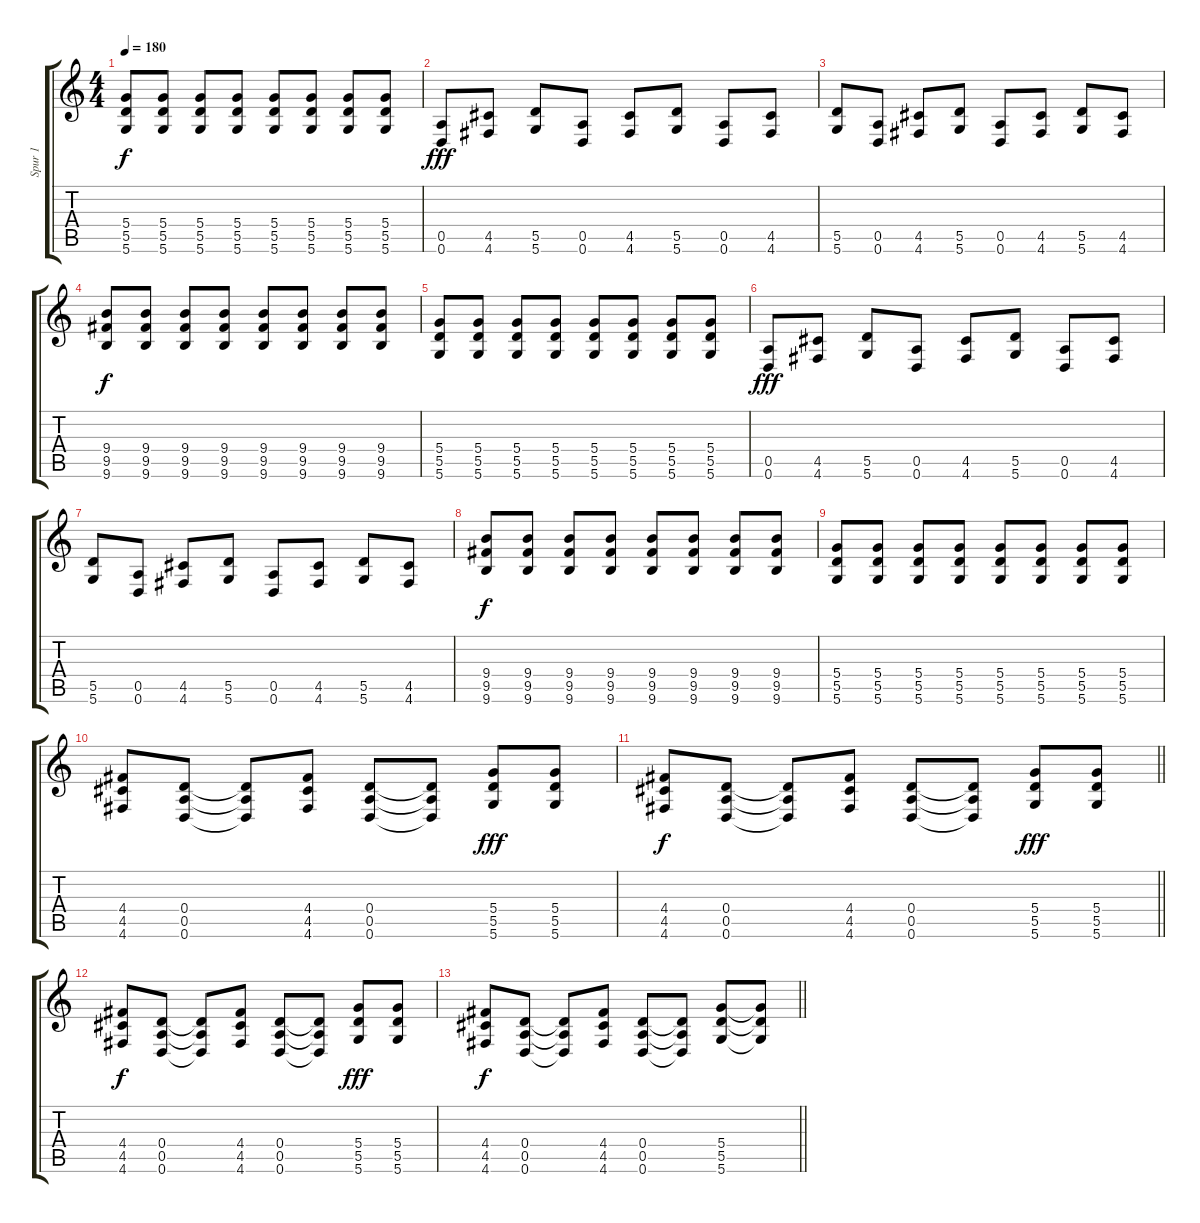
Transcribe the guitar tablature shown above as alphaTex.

\track ("Spur 1" "Spur 1") {instrument overdrivenguitar}
\staff {score tabs}
\tuning (E4 B3 G3 D3 A2 D2) {hide}
\ts (4 4)
\tempo 180
\clef g2
\ks c
(5.4 5.5 5.6).8{dy f} (5.4 5.5 5.6).8 (5.4 5.5 5.6).8 (5.4 5.5 5.6).8 (5.4 5.5 5.6).8 (5.4 5.5 5.6).8 (5.4 5.5 5.6).8 (5.4 5.5 5.6).8 |
(0.5 0.6).8{dy fff} (4.5 4.6).8 (5.5 5.6).8 (0.5 0.6).8 (4.5 4.6).8 (5.5 5.6).8 (0.5 0.6).8 (4.5 4.6).8 |
(5.5 5.6).8 (0.5 0.6).8 (4.5 4.6).8 (5.5 5.6).8 (0.5 0.6).8 (4.5 4.6).8 (5.5 5.6).8 (4.5 4.6).8 |
(9.4 9.5 9.6).8{dy f} (9.4 9.5 9.6).8 (9.4 9.5 9.6).8 (9.4 9.5 9.6).8 (9.4 9.5 9.6).8 (9.4 9.5 9.6).8 (9.4 9.5 9.6).8 (9.4 9.5 9.6).8 |
(5.4 5.5 5.6).8 (5.4 5.5 5.6).8 (5.4 5.5 5.6).8 (5.4 5.5 5.6).8 (5.4 5.5 5.6).8 (5.4 5.5 5.6).8 (5.4 5.5 5.6).8 (5.4 5.5 5.6).8 |
(0.5 0.6).8{dy fff} (4.5 4.6).8 (5.5 5.6).8 (0.5 0.6).8 (4.5 4.6).8 (5.5 5.6).8 (0.5 0.6).8 (4.5 4.6).8 |
(5.5 5.6).8 (0.5 0.6).8 (4.5 4.6).8 (5.5 5.6).8 (0.5 0.6).8 (4.5 4.6).8 (5.5 5.6).8 (4.5 4.6).8 |
(9.4 9.5 9.6).8{dy f} (9.4 9.5 9.6).8 (9.4 9.5 9.6).8 (9.4 9.5 9.6).8 (9.4 9.5 9.6).8 (9.4 9.5 9.6).8 (9.4 9.5 9.6).8 (9.4 9.5 9.6).8 |
(5.4 5.5 5.6).8 (5.4 5.5 5.6).8 (5.4 5.5 5.6).8 (5.4 5.5 5.6).8 (5.4 5.5 5.6).8 (5.4 5.5 5.6).8 (5.4 5.5 5.6).8 (5.4 5.5 5.6).8 |
(4.4 4.5 4.6).8 (0.4 0.5 0.6).8 (0.4{t} 0.5{t} 0.6{t}).8 (4.4 4.5 4.6).8 (0.4 0.5 0.6).8 (0.4{t} 0.5{t} 0.6{t}).8 (5.4 5.5 5.6).8{dy fff} (5.4 5.5 5.6).8 |
\barLineRight lightlight
(4.4 4.5 4.6).8{dy f} (0.4 0.5 0.6).8 (0.4{t} 0.5{t} 0.6{t}).8 (4.4 4.5 4.6).8 (0.4 0.5 0.6).8 (0.4{t} 0.5{t} 0.6{t}).8 (5.4 5.5 5.6).8{dy fff} (5.4 5.5 5.6).8 |
(4.4 4.5 4.6).8{dy f} (0.4 0.5 0.6).8 (0.4{t} 0.5{t} 0.6{t}).8 (4.4 4.5 4.6).8 (0.4 0.5 0.6).8 (0.4{t} 0.5{t} 0.6{t}).8 (5.4 5.5 5.6).8{dy fff} (5.4 5.5 5.6).8 |
\barLineRight lightlight
(4.4 4.5 4.6).8{dy f} (0.4 0.5 0.6).8 (0.4{t} 0.5{t} 0.6{t}).8 (4.4 4.5 4.6).8 (0.4 0.5 0.6).8 (0.4{t} 0.5{t} 0.6{t}).8 (5.4 5.5 5.6).8 (5.4{t} 5.5{t} 5.6{t}).8
